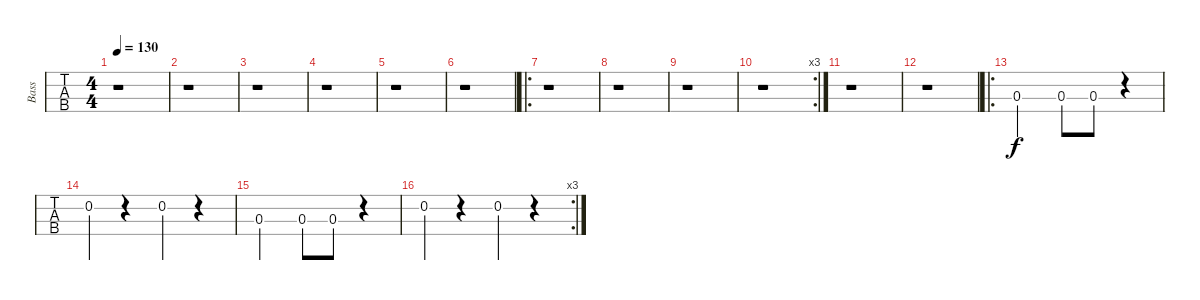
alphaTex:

\track ("Bass" "Bass") {instrument electricbasspick}
\staff {tabs}
\tuning (G2 D2 A1 E1) {hide}
\ts (4 4)
\tempo 130
\clef f4
\ks c
r.1{dy f instrument electricbasspick} |
r.1 |
r.1 |
r.1 |
r.1 |
r.1 |
\ro
r.1 |
r.1 |
r.1 |
\rc 3
r.1 |
r.1 |
r.1 |
\ro
0.3.2 0.3.8 0.3.8 r.4 |
0.2.4 r.4 0.2.4 r.4 |
0.3.2 0.3.8 0.3.8 r.4 |
\rc 3
0.2.4 r.4 0.2.4 r.4
